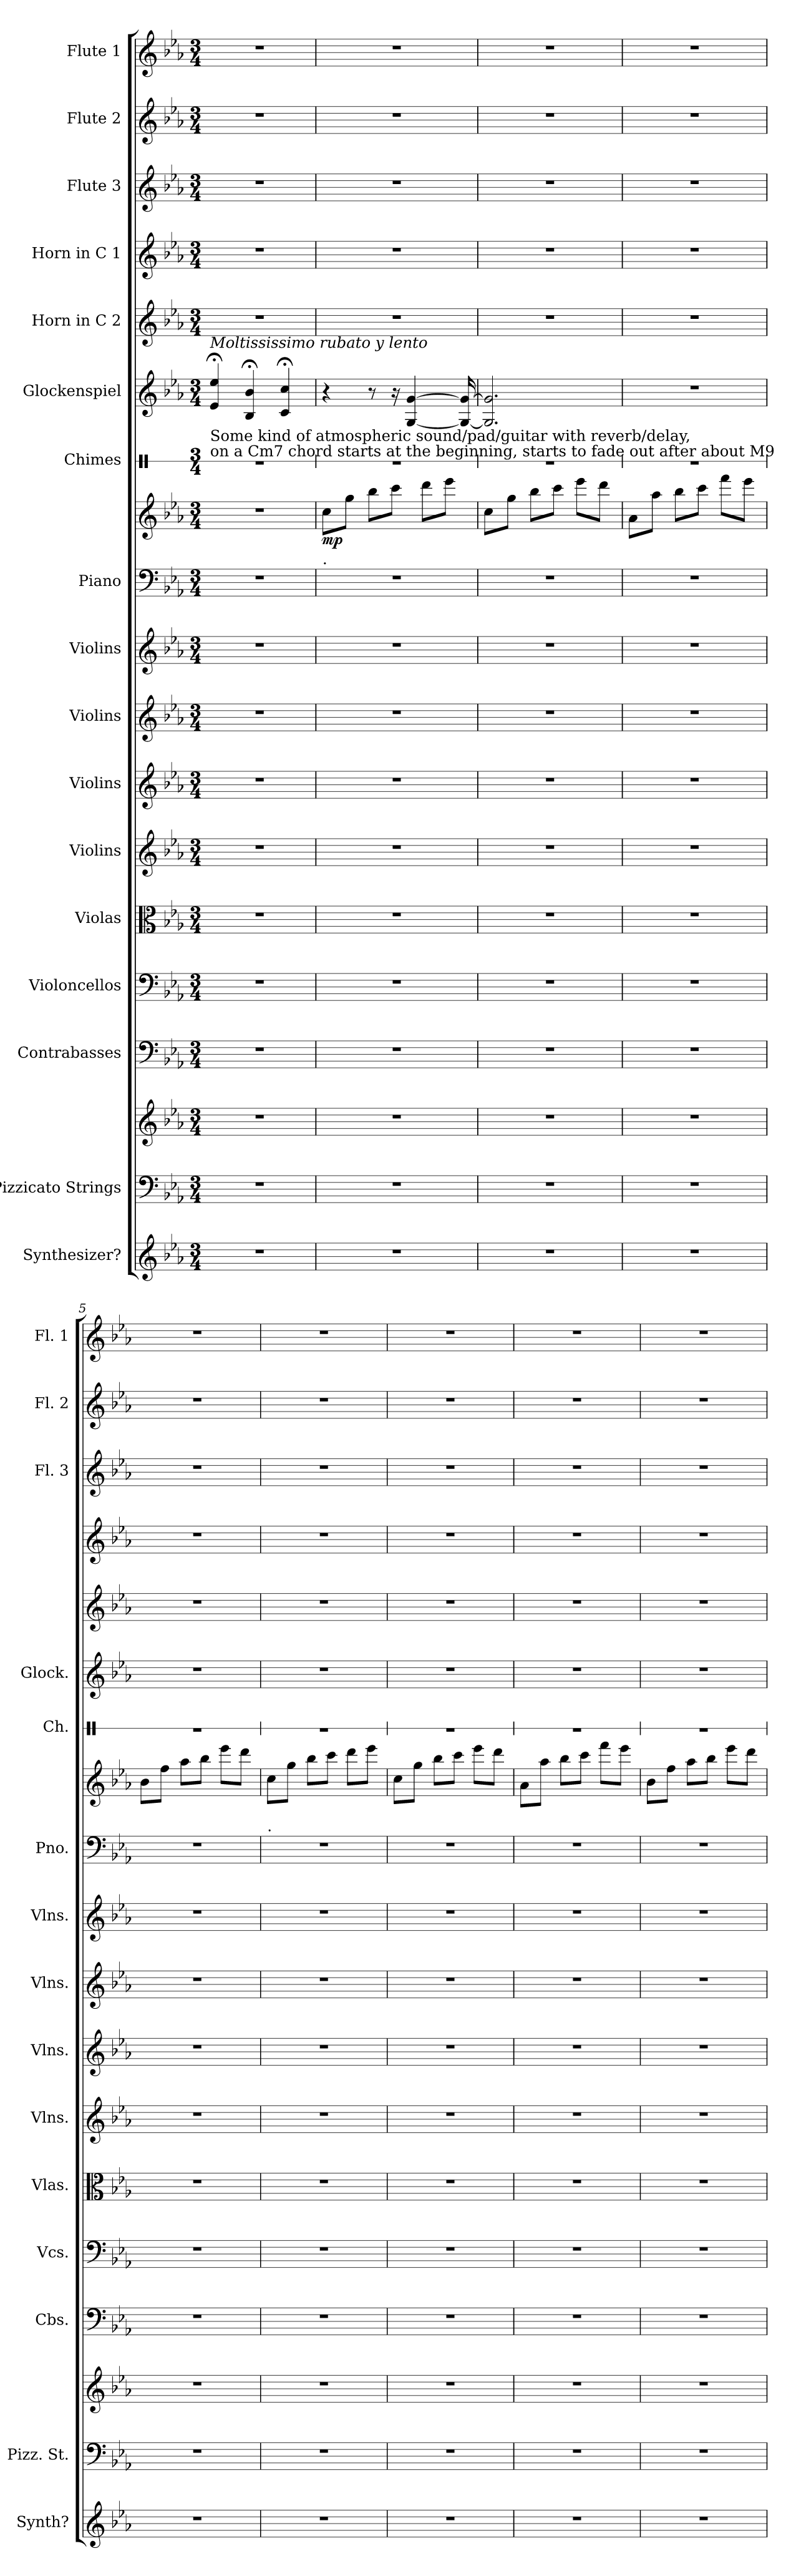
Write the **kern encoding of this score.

**kern	**kern	**kern	**kern	**kern	**kern	**kern	**kern	**kern	**kern	**kern	**kern	**dynam	**kern	**kern	**kern	**kern	**kern	**kern	**kern
*part17	*part16	*part16	*part15	*part14	*part13	*part12	*part11	*part10	*part9	*part8	*part8	*part8	*part7	*part6	*part5	*part4	*part3	*part2	*part1
*staff19	*staff18	*staff17	*staff16	*staff15	*staff14	*staff13	*staff12	*staff11	*staff10	*staff9	*staff8	*staff8/9	*staff7	*staff6	*staff5	*staff4	*staff3	*staff2	*staff1
*I"Synthesizer?	*I"Pizzicato Strings	*	*I"Contrabasses	*I"Violoncellos	*I"Violas	*I"Violins	*I"Violins	*I"Violins	*I"Violins	*I"Piano	*	*	*I"Chimes	*I"Glockenspiel	*I"Horn in C 2	*I"Horn in C 1	*I"Flute 3	*I"Flute 2	*I"Flute 1
*I'Synth?	*I'Pizz. St.	*	*I'Cbs.	*I'Vcs.	*I'Vlas.	*I'Vlns.	*I'Vlns.	*I'Vlns.	*I'Vlns.	*I'Pno.	*	*	*I'Ch.	*I'Glock.	*	*	*I'Fl. 3	*I'Fl. 2	*I'Fl. 1
*	*	*	*	*	*	*	*	*	*	*	*	*	*stria1	*	*	*	*	*	*
*clefG2	*clefF4	*clefG2	*clefF4	*clefF4	*clefC3	*clefG2	*clefG2	*clefG2	*clefG2	*clefF4	*clefG2	*	*clefX	*clefG2	*clefG2	*clefG2	*clefG2	*clefG2	*clefG2
*	*	*	*ITrd7c12	*	*	*	*	*	*	*	*	*	*	*ITrd-14c-24	*ITrd7c12	*ITrd7c12	*	*	*
*k[b-e-a-]	*k[b-e-a-]	*k[b-e-a-]	*k[b-e-a-]	*k[b-e-a-]	*k[b-e-a-]	*k[b-e-a-]	*k[b-e-a-]	*k[b-e-a-]	*k[b-e-a-]	*k[b-e-a-]	*k[b-e-a-]	*	*k[]	*k[b-e-a-]	*k[b-e-a-]	*k[b-e-a-]	*k[b-e-a-]	*k[b-e-a-]	*k[b-e-a-]
*M3/4	*M3/4	*M3/4	*M3/4	*M3/4	*M3/4	*M3/4	*M3/4	*M3/4	*M3/4	*M3/4	*M3/4	*	*M3/4	*M3/4	*M3/4	*M3/4	*M3/4	*M3/4	*M3/4
*MM120	*MM120	*MM120	*MM120	*MM120	*MM120	*MM120	*MM120	*MM120	*MM120	*MM120	*MM120	*	*MM120	*MM120	*MM120	*MM120	*MM120	*MM120	*MM120
=1	=1	=1	=1	=1	=1	=1	=1	=1	=1	=1	=1	=1	=1	=1	=1	=1	=1	=1	=1
!	!	!	!	!	!	!	!	!	!	!	!	!	!	!LO:TX:b:t=Some kind of atmospheric sound/pad/guitar with reverb/delay,	!	!	!	!	!
!	!	!	!	!	!	!	!	!	!	!	!	!	!	!LO:TX:b:t=on a Cm7 chord starts at the beginning, starts to fade out after about M9	!	!	!	!	!
!	!	!	!	!	!	!	!	!	!	!	!	!	!	!LO:TX:a:i:t=Moltississimo rubato y lento	!	!	!	!	!
2.r	2.r	2.r	2.r	2.r	2.r	2.r	2.r	2.r	2.r	2.r	2.r	.	2.r	4eee-/;< 4eeee-/;<	2.r	2.r	2.r	2.r	2.r
.	.	.	.	.	.	.	.	.	.	.	.	.	.	4bb-/;< 4bbb-/;<	.	.	.	.	.
.	.	.	.	.	.	.	.	.	.	.	.	.	.	4ccc/;< 4cccc/;<	.	.	.	.	.
=2	=2	=2	=2	=2	=2	=2	=2	=2	=2	=2	=2	=2	=2	=2	=2	=2	=2	=2	=2
!	!	!	!	!	!	!	!	!	!	!LO:TX:a:t=.	!	!	!	!	!	!	!	!	!
!	!	!	!	!	!	!	!	!	!	!	!	!LO:DY:b	!	!	!	!	!	!	!
2.r	2.r	2.r	2.r	2.r	2.r	2.r	2.r	2.r	2.r	2.r	8cc\L	mp	2.r	4r	2.r	2.r	2.r	2.r	2.r
.	.	.	.	.	.	.	.	.	.	.	8gg\J	.	.	.	.	.	.	.	.
.	.	.	.	.	.	.	.	.	.	.	8bb-\L	.	.	8r	.	.	.	.	.
.	.	.	.	.	.	.	.	.	.	.	8ccc\J	.	.	16r	.	.	.	.	.
.	.	.	.	.	.	.	.	.	.	.	.	.	.	[4gg/ [4ggg/	.	.	.	.	.
.	.	.	.	.	.	.	.	.	.	.	8ddd\L	.	.	.	.	.	.	.	.
.	.	.	.	.	.	.	.	.	.	.	8eee-\J	.	.	.	.	.	.	.	.
.	.	.	.	.	.	.	.	.	.	.	.	.	.	16gg/_ 16ggg/_	.	.	.	.	.
=3	=3	=3	=3	=3	=3	=3	=3	=3	=3	=3	=3	=3	=3	=3	=3	=3	=3	=3	=3
2.r	2.r	2.r	2.r	2.r	2.r	2.r	2.r	2.r	2.r	2.r	8cc\L	.	2.r	2.gg/] 2.ggg/]	2.r	2.r	2.r	2.r	2.r
.	.	.	.	.	.	.	.	.	.	.	8gg\J	.	.	.	.	.	.	.	.
.	.	.	.	.	.	.	.	.	.	.	8bb-\L	.	.	.	.	.	.	.	.
.	.	.	.	.	.	.	.	.	.	.	8ccc\J	.	.	.	.	.	.	.	.
.	.	.	.	.	.	.	.	.	.	.	8eee-\L	.	.	.	.	.	.	.	.
.	.	.	.	.	.	.	.	.	.	.	8ddd\J	.	.	.	.	.	.	.	.
=4	=4	=4	=4	=4	=4	=4	=4	=4	=4	=4	=4	=4	=4	=4	=4	=4	=4	=4	=4
2.r	2.r	2.r	2.r	2.r	2.r	2.r	2.r	2.r	2.r	2.r	8a-\L	.	2.r	2.r	2.r	2.r	2.r	2.r	2.r
.	.	.	.	.	.	.	.	.	.	.	8aa-\J	.	.	.	.	.	.	.	.
.	.	.	.	.	.	.	.	.	.	.	8bb-\L	.	.	.	.	.	.	.	.
.	.	.	.	.	.	.	.	.	.	.	8ccc\J	.	.	.	.	.	.	.	.
.	.	.	.	.	.	.	.	.	.	.	8fff\L	.	.	.	.	.	.	.	.
.	.	.	.	.	.	.	.	.	.	.	8eee-\J	.	.	.	.	.	.	.	.
=5	=5	=5	=5	=5	=5	=5	=5	=5	=5	=5	=5	=5	=5	=5	=5	=5	=5	=5	=5
2.r	2.r	2.r	2.r	2.r	2.r	2.r	2.r	2.r	2.r	2.r	8b-\L	.	2.r	2.r	2.r	2.r	2.r	2.r	2.r
.	.	.	.	.	.	.	.	.	.	.	8ff\J	.	.	.	.	.	.	.	.
.	.	.	.	.	.	.	.	.	.	.	8aa-\L	.	.	.	.	.	.	.	.
.	.	.	.	.	.	.	.	.	.	.	8bb-\J	.	.	.	.	.	.	.	.
.	.	.	.	.	.	.	.	.	.	.	8eee-\L	.	.	.	.	.	.	.	.
.	.	.	.	.	.	.	.	.	.	.	8ddd\J	.	.	.	.	.	.	.	.
!!LO:LB:g=z
=6	=6	=6	=6	=6	=6	=6	=6	=6	=6	=6	=6	=6	=6	=6	=6	=6	=6	=6	=6
!	!	!	!	!	!	!	!	!	!	!LO:TX:a:t=.	!	!	!	!	!	!	!	!	!
2.r	2.r	2.r	2.r	2.r	2.r	2.r	2.r	2.r	2.r	2.r	8cc\L	.	2.r	2.r	2.r	2.r	2.r	2.r	2.r
.	.	.	.	.	.	.	.	.	.	.	8gg\J	.	.	.	.	.	.	.	.
.	.	.	.	.	.	.	.	.	.	.	8bb-\L	.	.	.	.	.	.	.	.
.	.	.	.	.	.	.	.	.	.	.	8ccc\J	.	.	.	.	.	.	.	.
.	.	.	.	.	.	.	.	.	.	.	8ddd\L	.	.	.	.	.	.	.	.
.	.	.	.	.	.	.	.	.	.	.	8eee-\J	.	.	.	.	.	.	.	.
=7	=7	=7	=7	=7	=7	=7	=7	=7	=7	=7	=7	=7	=7	=7	=7	=7	=7	=7	=7
2.r	2.r	2.r	2.r	2.r	2.r	2.r	2.r	2.r	2.r	2.r	8cc\L	.	2.r	2.r	2.r	2.r	2.r	2.r	2.r
.	.	.	.	.	.	.	.	.	.	.	8gg\J	.	.	.	.	.	.	.	.
.	.	.	.	.	.	.	.	.	.	.	8bb-\L	.	.	.	.	.	.	.	.
.	.	.	.	.	.	.	.	.	.	.	8ccc\J	.	.	.	.	.	.	.	.
.	.	.	.	.	.	.	.	.	.	.	8eee-\L	.	.	.	.	.	.	.	.
.	.	.	.	.	.	.	.	.	.	.	8ddd\J	.	.	.	.	.	.	.	.
=8	=8	=8	=8	=8	=8	=8	=8	=8	=8	=8	=8	=8	=8	=8	=8	=8	=8	=8	=8
2.r	2.r	2.r	2.r	2.r	2.r	2.r	2.r	2.r	2.r	2.r	8a-\L	.	2.r	2.r	2.r	2.r	2.r	2.r	2.r
.	.	.	.	.	.	.	.	.	.	.	8aa-\J	.	.	.	.	.	.	.	.
.	.	.	.	.	.	.	.	.	.	.	8bb-\L	.	.	.	.	.	.	.	.
.	.	.	.	.	.	.	.	.	.	.	8ccc\J	.	.	.	.	.	.	.	.
.	.	.	.	.	.	.	.	.	.	.	8fff\L	.	.	.	.	.	.	.	.
.	.	.	.	.	.	.	.	.	.	.	8eee-\J	.	.	.	.	.	.	.	.
=9	=9	=9	=9	=9	=9	=9	=9	=9	=9	=9	=9	=9	=9	=9	=9	=9	=9	=9	=9
2.r	2.r	2.r	2.r	2.r	2.r	2.r	2.r	2.r	2.r	2.r	8b-\L	.	2.r	2.r	2.r	2.r	2.r	2.r	2.r
.	.	.	.	.	.	.	.	.	.	.	8ff\J	.	.	.	.	.	.	.	.
.	.	.	.	.	.	.	.	.	.	.	8aa-\L	.	.	.	.	.	.	.	.
.	.	.	.	.	.	.	.	.	.	.	8bb-\J	.	.	.	.	.	.	.	.
.	.	.	.	.	.	.	.	.	.	.	8eee-\L	.	.	.	.	.	.	.	.
.	.	.	.	.	.	.	.	.	.	.	8ddd\J	.	.	.	.	.	.	.	.
=	=	=	=	=	=	=	=	=	=	=	=	=	=	=	=	=	=	=	=
*-	*-	*-	*-	*-	*-	*-	*-	*-	*-	*-	*-	*-	*-	*-	*-	*-	*-	*-	*-
